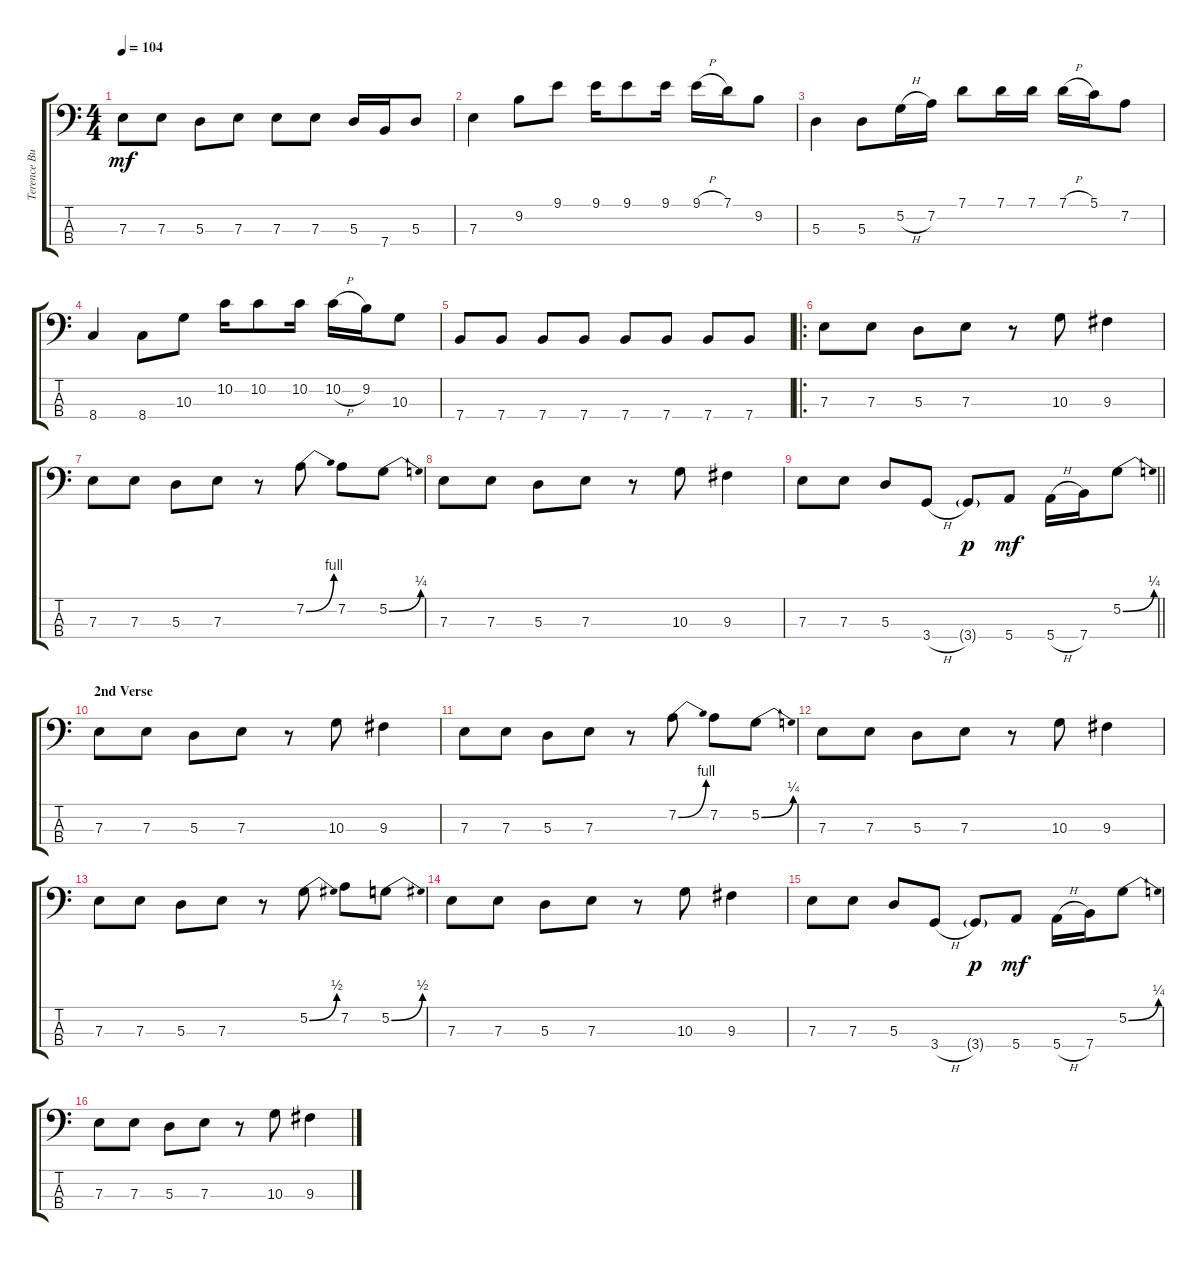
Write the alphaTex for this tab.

\track ("Terence Bulter" "Terence Bu") {instrument overdrivenguitar bank 1}
\staff {score tabs}
\tuning (G2 D2 A1 E1) {hide}
\ts (4 4)
\tempo 104
\clef f4
\ks c
7.3.8{dy mf} 7.3.8 5.3.8 7.3.8 7.3.8 7.3.8 5.3.16 7.4.16 5.3.8 |
7.3.4 9.2.8 9.1.8 9.1.16 9.1.8 9.1.16 9.1{h}.16 7.1.16 9.2.8 |
5.3.4 5.3.8 5.2{h}.16 7.2.16 7.1.8 7.1.16 7.1.16 7.1{h}.16 5.1.16 7.2.8 |
8.4.4 8.4.8 10.3.8 10.2.16 10.2.8 10.2.16 10.2{h}.16 9.2.16 10.3.8 |
7.4.8 7.4.8 7.4.8 7.4.8 7.4.8 7.4.8 7.4.8 7.4.8 |
\ro
7.3.8 7.3.8 5.3.8 7.3.8 r.8 10.3.8 9.3.4 |
7.3.8 7.3.8 5.3.8 7.3.8 r.8 7.2{be (bend 0 0 60 4)}.8 7.2.8 5.2{be (bend 0 0 60 1)}.8 |
7.3.8 7.3.8 5.3.8 7.3.8 r.8 10.3.8 9.3.4 |
\barLineRight lightlight
7.3.8 7.3.8 5.3.8 3.4{h}.8 3.4{g}.8{dy p} 5.4.8{dy mf} 5.4{h}.16 7.4.16 5.2{be (bend 0 0 60 1)}.8 |
\section ("" "2nd Verse")
7.3.8 7.3.8 5.3.8 7.3.8 r.8 10.3.8 9.3.4 |
7.3.8 7.3.8 5.3.8 7.3.8 r.8 7.2{be (bend 0 0 60 4)}.8 7.2.8 5.2{be (bend 0 0 60 1)}.8 |
7.3.8 7.3.8 5.3.8 7.3.8 r.8 10.3.8 9.3.4 |
7.3.8 7.3.8 5.3.8 7.3.8 r.8 5.2{be (bend 0 0 60 2)}.8 7.2.8 5.2{be (bend 0 0 60 2)}.8 |
7.3.8 7.3.8 5.3.8 7.3.8 r.8 10.3.8 9.3.4 |
7.3.8 7.3.8 5.3.8 3.4{h}.8 3.4{g}.8{dy p} 5.4.8{dy mf} 5.4{h}.16 7.4.16 5.2{be (bend 0 0 60 1)}.8 |
7.3.8 7.3.8 5.3.8 7.3.8 r.8 10.3.8 9.3.4
